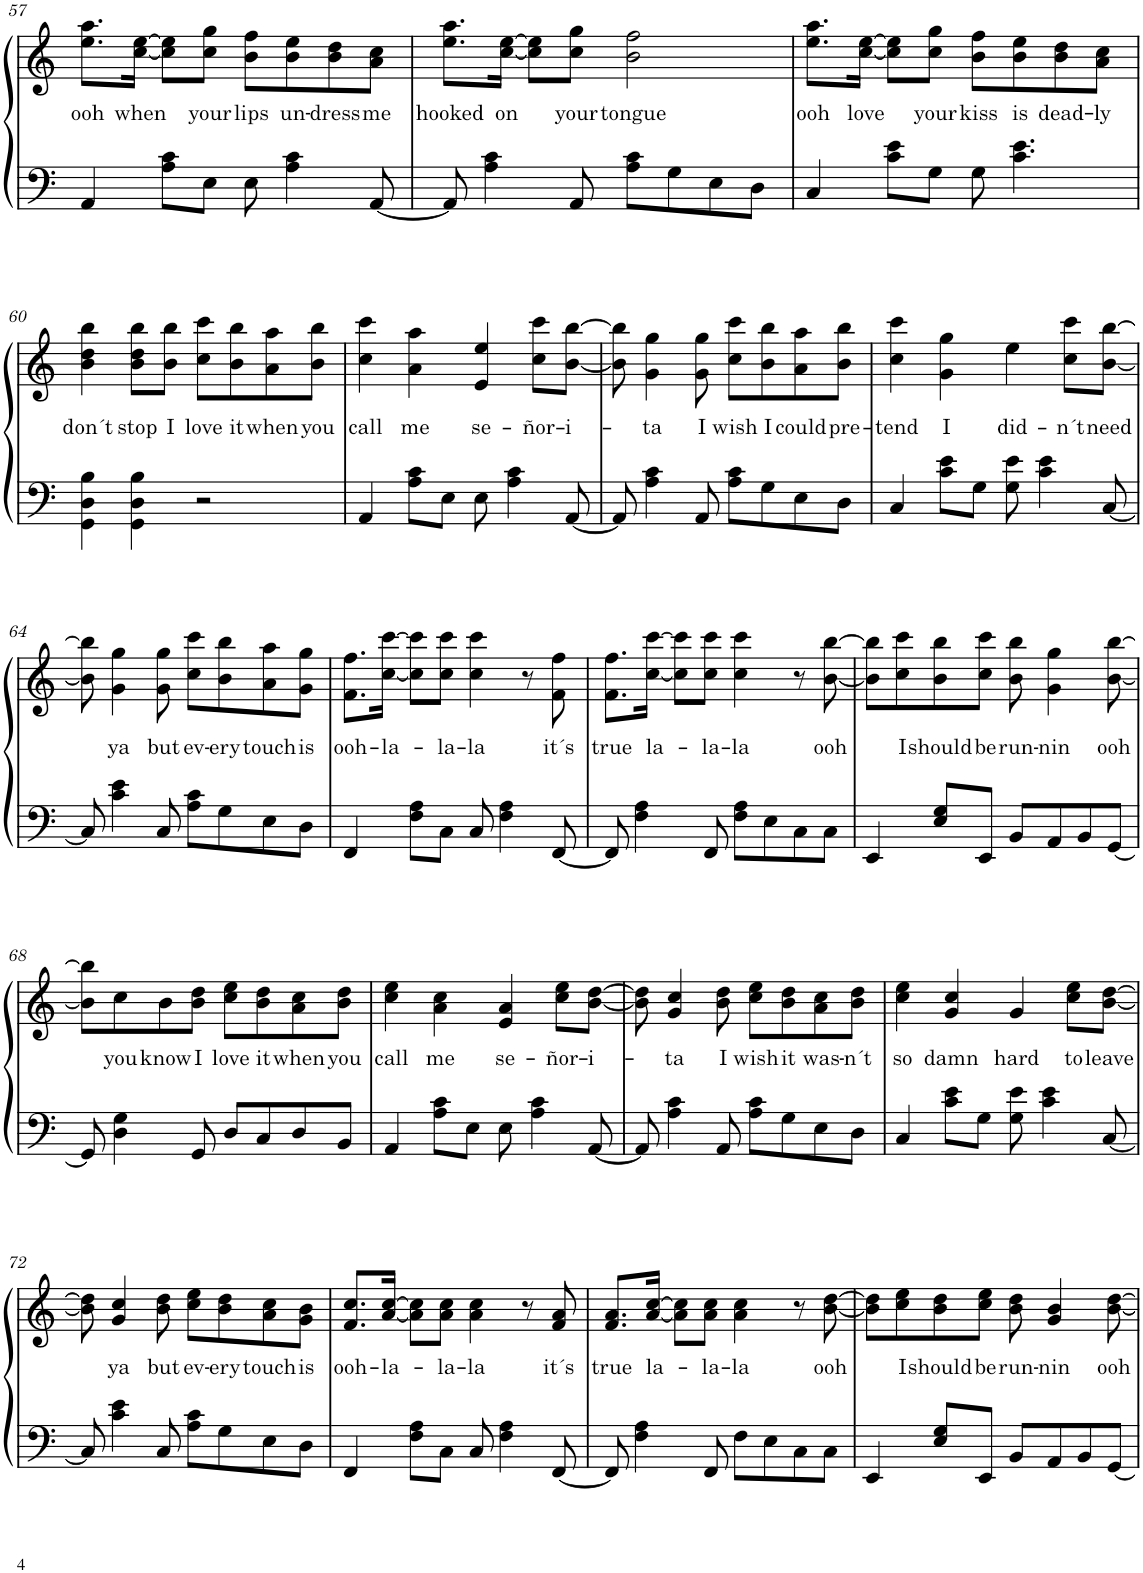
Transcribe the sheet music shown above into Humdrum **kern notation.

**kern	**kern	**text
*part1	*part1	*part1
*staff2	*staff1	*staff1
*I"Piano	*	*
*I'Pno.	*	*
!!LO:PB:g=z
*clefF4	*clefG2	*
*k[]	*k[]	*
*M4/4	*M4/4	*
=57	=57	=57
!	!	!LO:LY:b
4AA/	8.ee\ 8.aa\L	ooh
!	!	!LO:LY:b
.	[16cc\ [16ee\Jk	when
8A\ 8c\L	8cc\] 8ee\]L	.
!	!	!LO:LY:b
8E\J	8cc\ 8gg\J	your
!	!	!LO:LY:b
8E\	8b\ 8ff\L	lips
!	!	!LO:LY:b
4A\ 4c\	8b\ 8ee\	un-
!	!	!LO:LY:b
.	8b\ 8dd\	-dress
!	!	!LO:LY:b
[8AA/	8a\ 8cc\J	me
=58	=58	=58
!	!	!LO:LY:b
8AA/]	8.ee\ 8.aa\L	hooked
4A\ 4c\	.	.
!	!	!LO:LY:b
.	[16cc\ [16ee\Jk	on
.	8cc\] 8ee\]L	.
!	!	!LO:LY:b
8AA/	8cc\ 8gg\J	your
!	!	!LO:LY:b
8A\ 8c\L	2b\ 2ff\	tongue
8G\	.	.
8E\	.	.
8D\J	.	.
=59	=59	=59
!	!	!LO:LY:b
4C/	8.ee\ 8.aa\L	ooh
!	!	!LO:LY:b
.	[16cc\ [16ee\Jk	love
8c\ 8e\L	8cc\] 8ee\]L	.
!	!	!LO:LY:b
8G\J	8cc\ 8gg\J	your
!	!	!LO:LY:b
8G\	8b\ 8ff\L	kiss
!	!	!LO:LY:b
4.c\ 4.e\	8b\ 8ee\	is
!	!	!LO:LY:b
.	8b\ 8dd\	dead-
!	!	!LO:LY:b
.	8a\ 8cc\J	-ly
!!LO:LB:g=z
=60	=60	=60
!	!	!LO:LY:b
4GG\ 4D\ 4B\	4b\ 4dd\ 4bb\	don´t
!	!	!LO:LY:b
4GG\ 4D\ 4B\	8b\ 8dd\ 8bb\L	stop
!	!	!LO:LY:b
.	8b\ 8bb\J	I
!	!	!LO:LY:b
2r	8cc\ 8ccc\L	love
!	!	!LO:LY:b
.	8b\ 8bb\	it
!	!	!LO:LY:b
.	8a\ 8aa\	when
!	!	!LO:LY:b
.	8b\ 8bb\J	you
=61	=61	=61
!	!	!LO:LY:b
4AA/	4cc\ 4ccc\	call
!	!	!LO:LY:b
8A\ 8c\L	4a\ 4aa\	me
8E\J	.	.
!	!	!LO:LY:b
8E\	4e/ 4ee/	se-
4A\ 4c\	.	.
!	!	!LO:LY:b
.	8cc\ 8ccc\L	-ñor-
!	!	!LO:LY:b
[8AA/	[8b\ [8bb\J	-i-
=62	=62	=62
8AA/]	8b\] 8bb\]	.
!	!	!LO:LY:b
4A\ 4c\	4g\ 4gg\	-ta
!	!	!LO:LY:b
8AA/	8g\ 8gg\	I
!	!	!LO:LY:b
8A\ 8c\L	8cc\ 8ccc\L	wish
!	!	!LO:LY:b
8G\	8b\ 8bb\	I
!	!	!LO:LY:b
8E\	8a\ 8aa\	could
!	!	!LO:LY:b
8D\J	8b\ 8bb\J	pre-
=63	=63	=63
!	!	!LO:LY:b
4C/	4cc\ 4ccc\	-tend
!	!	!LO:LY:b
8c\ 8e\L	4g\ 4gg\	I
8G\J	.	.
!	!	!LO:LY:b
8G\ 8e\	4ee\	did-
4c\ 4e\	.	.
!	!	!LO:LY:b
.	8cc\ 8ccc\L	-n´t
!	!	!LO:LY:b
[8C/	[8b\ [8bb\J	need
!!LO:LB:g=z
=64	=64	=64
8C/]	8b\] 8bb\]	.
!	!	!LO:LY:b
4c\ 4e\	4g\ 4gg\	ya
!	!	!LO:LY:b
8C/	8g\ 8gg\	but
!	!	!LO:LY:b
8A\ 8c\L	8cc\ 8ccc\L	ev-
!	!	!LO:LY:b
8G\	8b\ 8bb\	-ery
!	!	!LO:LY:b
8E\	8a\ 8aa\	touch
!	!	!LO:LY:b
8D\J	8g\ 8gg\J	is
=65	=65	=65
!	!	!LO:LY:b
4FF/	8.f\ 8.ff\L	ooh-
!	!	!LO:LY:b
.	[16cc\ [16ccc\Jk	-la-
8F\ 8A\L	8cc\] 8ccc\]L	.
!	!	!LO:LY:b
8C\J	8cc\ 8ccc\J	-la-
!	!	!LO:LY:b
8C/	4cc\ 4ccc\	-la
4F\ 4A\	.	.
.	8r	.
!	!	!LO:LY:b
[8FF/	8f\ 8ff\	it´s
=66	=66	=66
!	!	!LO:LY:b
8FF/]	8.f\ 8.ff\L	true
4F\ 4A\	.	.
!	!	!LO:LY:b
.	[16cc\ [16ccc\Jk	la-
.	8cc\] 8ccc\]L	.
!	!	!LO:LY:b
8FF/	8cc\ 8ccc\J	-la-
!	!	!LO:LY:b
8F\ 8A\L	4cc\ 4ccc\	-la
8E\	.	.
8C\	8r	.
!	!	!LO:LY:b
8C\J	[8b\ [8bb\	ooh
=67	=67	=67
4EE/	8b\] 8bb\]L	.
!	!	!LO:LY:b
.	8cc\ 8ccc\	I
!	!	!LO:LY:b
8E/ 8G/L	8b\ 8bb\	should
!	!	!LO:LY:b
8EE/J	8cc\ 8ccc\J	be
!	!	!LO:LY:b
8BB/L	8b\ 8bb\	run-
!	!	!LO:LY:b
8AA/	4g\ 4gg\	-nin
8BB/	.	.
!	!	!LO:LY:b
[8GG/J	[8b\ [8bb\	ooh
!!LO:LB:g=z
=68	=68	=68
8GG/]	8b\] 8bb\]L	.
!	!	!LO:LY:b
4D\ 4G\	8cc\	you
!	!	!LO:LY:b
.	8b\	know
!	!	!LO:LY:b
8GG/	8b\ 8dd\J	I
!	!	!LO:LY:b
8D/L	8cc\ 8ee\L	love
!	!	!LO:LY:b
8C/	8b\ 8dd\	it
!	!	!LO:LY:b
8D/	8a\ 8cc\	when
!	!	!LO:LY:b
8BB/J	8b\ 8dd\J	you
=69	=69	=69
!	!	!LO:LY:b
4AA/	4cc\ 4ee\	call
!	!	!LO:LY:b
8A\ 8c\L	4a\ 4cc\	me
8E\J	.	.
!	!	!LO:LY:b
8E\	4e/ 4a/	se-
4A\ 4c\	.	.
!	!	!LO:LY:b
.	8cc\ 8ee\L	-ñor-
!	!	!LO:LY:b
[8AA/	[8b\ [8dd\J	-i-
=70	=70	=70
8AA/]	8b\] 8dd\]	.
!	!	!LO:LY:b
4A\ 4c\	4g/ 4cc/	-ta
!	!	!LO:LY:b
8AA/	8b\ 8dd\	I
!	!	!LO:LY:b
8A\ 8c\L	8cc\ 8ee\L	wish
!	!	!LO:LY:b
8G\	8b\ 8dd\	it
!	!	!LO:LY:b
8E\	8a\ 8cc\	was-
!	!	!LO:LY:b
8D\J	8b\ 8dd\J	-n´t
=71	=71	=71
!	!	!LO:LY:b
4C/	4cc\ 4ee\	so
!	!	!LO:LY:b
8c\ 8e\L	4g/ 4cc/	damn
8G\J	.	.
!	!	!LO:LY:b
8G\ 8e\	4g/	hard
4c\ 4e\	.	.
!	!	!LO:LY:b
.	8cc\ 8ee\L	to
!	!	!LO:LY:b
[8C/	[8b\ [8dd\J	leave
!!LO:LB:g=z
=72	=72	=72
8C/]	8b\] 8dd\]	.
!	!	!LO:LY:b
4c\ 4e\	4g/ 4cc/	ya
!	!	!LO:LY:b
8C/	8b\ 8dd\	but
!	!	!LO:LY:b
8A\ 8c\L	8cc\ 8ee\L	ev-
!	!	!LO:LY:b
8G\	8b\ 8dd\	-ery
!	!	!LO:LY:b
8E\	8a\ 8cc\	touch
!	!	!LO:LY:b
8D\J	8g\ 8b\J	is
=73	=73	=73
!	!	!LO:LY:b
4FF/	8.f/ 8.cc/L	ooh-
!	!	!LO:LY:b
.	[16a/ [16cc/Jk	-la-
8F\ 8A\L	8a\] 8cc\]L	.
!	!	!LO:LY:b
8C\J	8a\ 8cc\J	-la-
!	!	!LO:LY:b
8C/	4a\ 4cc\	-la
4F\ 4A\	.	.
.	8r	.
!	!	!LO:LY:b
[8FF/	8f/ 8a/	it´s
=74	=74	=74
!	!	!LO:LY:b
8FF/]	8.f/ 8.a/L	true
4F\ 4A\	.	.
!	!	!LO:LY:b
.	[16a/ [16cc/Jk	la-
.	8a\] 8cc\]L	.
!	!	!LO:LY:b
8FF/	8a\ 8cc\J	-la-
!	!	!LO:LY:b
8F\L	4a\ 4cc\	-la
8E\	.	.
8C\	8r	.
!	!	!LO:LY:b
8C\J	[8b\ [8dd\	ooh
=75	=75	=75
4EE/	8b\] 8dd\]L	.
!	!	!LO:LY:b
.	8cc\ 8ee\	I
!	!	!LO:LY:b
8E/ 8G/L	8b\ 8dd\	should
!	!	!LO:LY:b
8EE/J	8cc\ 8ee\J	be
!	!	!LO:LY:b
8BB/L	8b\ 8dd\	run-
!	!	!LO:LY:b
8AA/	4g/ 4b/	-nin
8BB/	.	.
!	!	!LO:LY:b
[8GG/J	[8b\ [8dd\	ooh
=	=	=
*-	*-	*-
